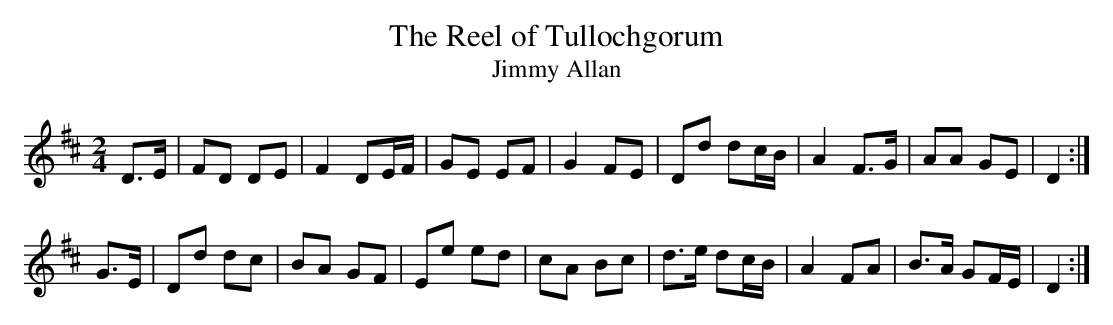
X:1
T:Reel of Tullochgorum, The
T:Jimmy Allan
M:2/4
L:1/8
K:D
D>E|FD DE|F2 DE/F/|GE EF|G2 FE|Dd dc/B/|A2 F>G|AA GE|D2:|]
G>E|Dd dc|BA GF|Ee ed|cA Bc|d>e dc/B/|A2 FA|B>A GF/E/|D2:|]
